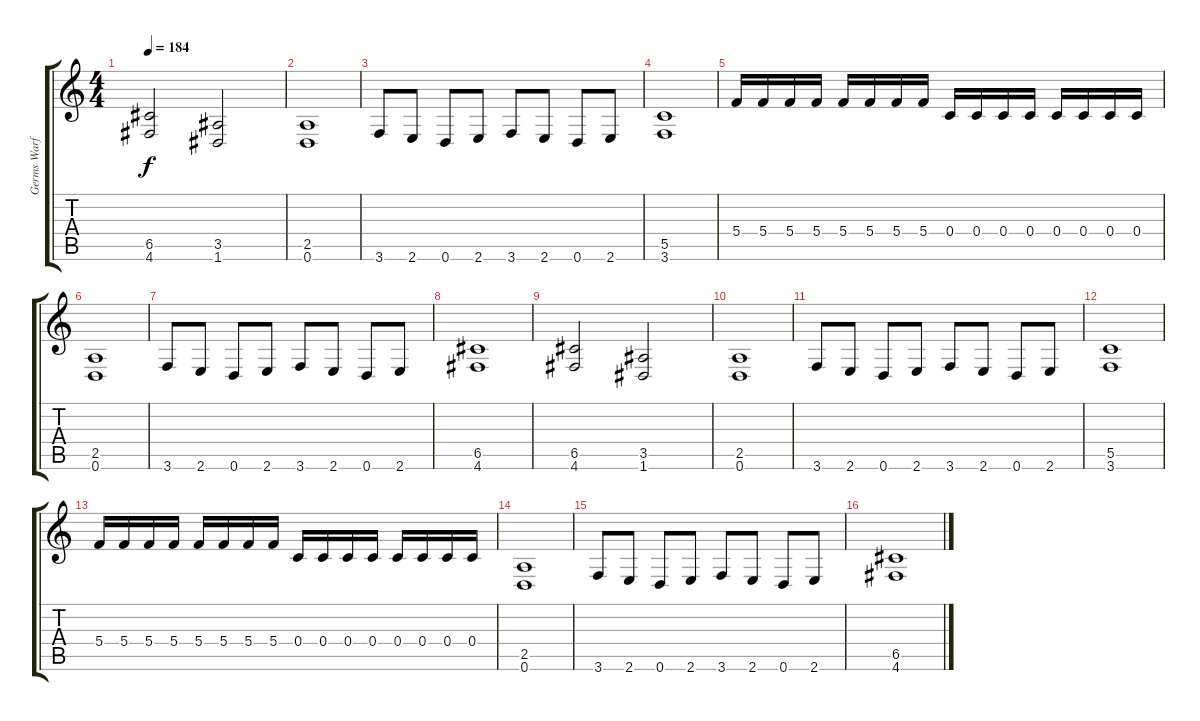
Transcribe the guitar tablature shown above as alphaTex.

\track ("Germs Warfare (Guitar Soul Deux)" "Germs Warf") {instrument distortionguitar}
\staff {score tabs}
\tuning (D4 A3 F3 C3 G2 D2) {hide}
\ts (4 4)
\tempo 184
\clef g2
\ks c
(6.5 4.6).2{dy f} (3.5 1.6).2 |
(2.5 0.6).1 |
3.6.8 2.6.8 0.6.8 2.6.8 3.6.8 2.6.8 0.6.8 2.6.8 |
(5.5 3.6).1 |
5.4.16 5.4.16 5.4.16 5.4.16 5.4.16 5.4.16 5.4.16 5.4.16 0.4.16 0.4.16 0.4.16 0.4.16 0.4.16 0.4.16 0.4.16 0.4.16 |
(2.5 0.6).1 |
3.6.8 2.6.8 0.6.8 2.6.8 3.6.8 2.6.8 0.6.8 2.6.8 |
(6.5 4.6).1 |
(6.5 4.6).2 (3.5 1.6).2 |
(2.5 0.6).1 |
3.6.8 2.6.8 0.6.8 2.6.8 3.6.8 2.6.8 0.6.8 2.6.8 |
(5.5 3.6).1 |
5.4.16 5.4.16 5.4.16 5.4.16 5.4.16 5.4.16 5.4.16 5.4.16 0.4.16 0.4.16 0.4.16 0.4.16 0.4.16 0.4.16 0.4.16 0.4.16 |
(2.5 0.6).1 |
3.6.8 2.6.8 0.6.8 2.6.8 3.6.8 2.6.8 0.6.8 2.6.8 |
(6.5 4.6).1
